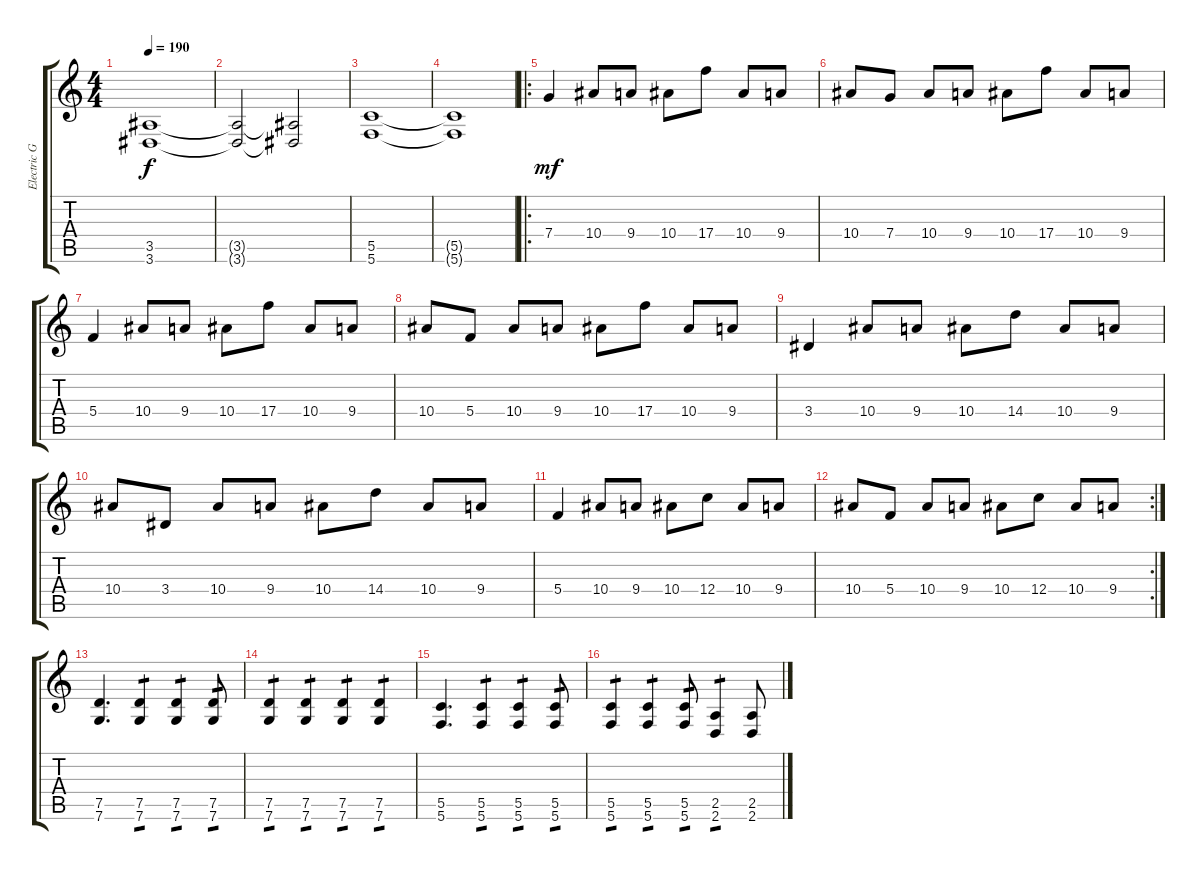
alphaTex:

\track ("Electric Guitar" "Electric G") {instrument distortionguitar}
\staff {score tabs}
\tuning (D4 A3 F3 C3 G2 C2) {hide}
\ts (4 4)
\tempo 190
\clef g2
\ks c
(3.5 3.6).1{dy f} |
(3.5{t} 3.6{t}).2 (3.5{t} 3.6{t}).2 |
(5.5 5.6).1 |
(5.5{t} 5.6{t}).1 |
\ro
7.4.4{dy mf} 10.4.8 9.4.8 10.4.8 17.4.8 10.4.8 9.4.8 |
10.4.8 7.4.8 10.4.8 9.4.8 10.4.8 17.4.8 10.4.8 9.4.8 |
5.4.4 10.4.8 9.4.8 10.4.8 17.4.8 10.4.8 9.4.8 |
10.4.8 5.4.8 10.4.8 9.4.8 10.4.8 17.4.8 10.4.8 9.4.8 |
3.4.4 10.4.8 9.4.8 10.4.8 14.4.8 10.4.8 9.4.8 |
10.4.8 3.4.8 10.4.8 9.4.8 10.4.8 14.4.8 10.4.8 9.4.8 |
5.4.4 10.4.8 9.4.8 10.4.8 12.4.8 10.4.8 9.4.8 |
\rc 2
10.4.8 5.4.8 10.4.8 9.4.8 10.4.8 12.4.8 10.4.8 9.4.8 |
(7.5 7.6).4{d} (7.5 7.6).4{tp 1} (7.5 7.6).4{tp 1} (7.5 7.6).8{tp 1} |
(7.5 7.6).4{tp 1} (7.5 7.6).4{tp 1} (7.5 7.6).4{tp 1} (7.5 7.6).4{tp 1} |
(5.5 5.6).4{d} (5.5 5.6).4{tp 1} (5.5 5.6).4{tp 1} (5.5 5.6).8{tp 1} |
(5.5 5.6).4{tp 1} (5.5 5.6).4{tp 1} (5.5 5.6).8{tp 1} (2.5 2.6).4{tp 1} (2.5 2.6).8
